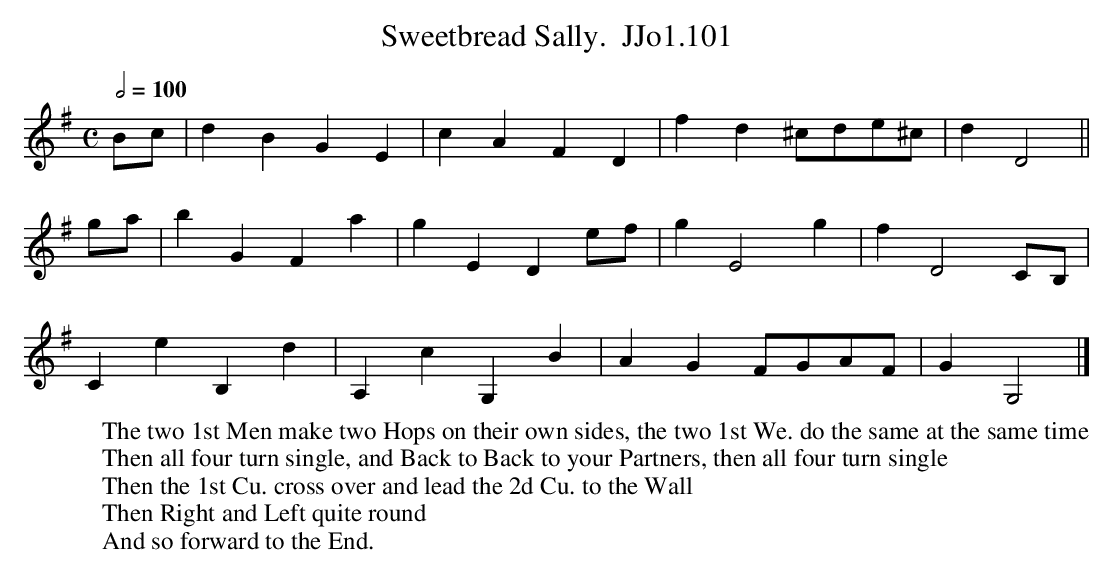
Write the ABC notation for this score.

X:1
T:Sweetbread Sally.  JJo1.101
M:C
L:1/8
Q:1/2=100
K:G
Bc | d2B2 G2E2 | c2A2 F2D2 | f2d2 ^cde^c | d2 D4 ||
ga |b2G2 F2a2 | g2E2 D2ef | g2 E4 g2 | f2 D4 CB, |
C2e2 B,2d2 | A,2c2 G,2B2 | A2G2 FGAF | G2 G,4 |]
W:The two 1st Men make two Hops on their own sides, the two 1st We. do the same at the same time
W:Then all four turn single, and Back to Back to your Partners, then all four turn single
W:Then the 1st Cu. cross over and lead the 2d Cu. to the Wall
W:Then Right and Left quite round
W:And so forward to the End.
